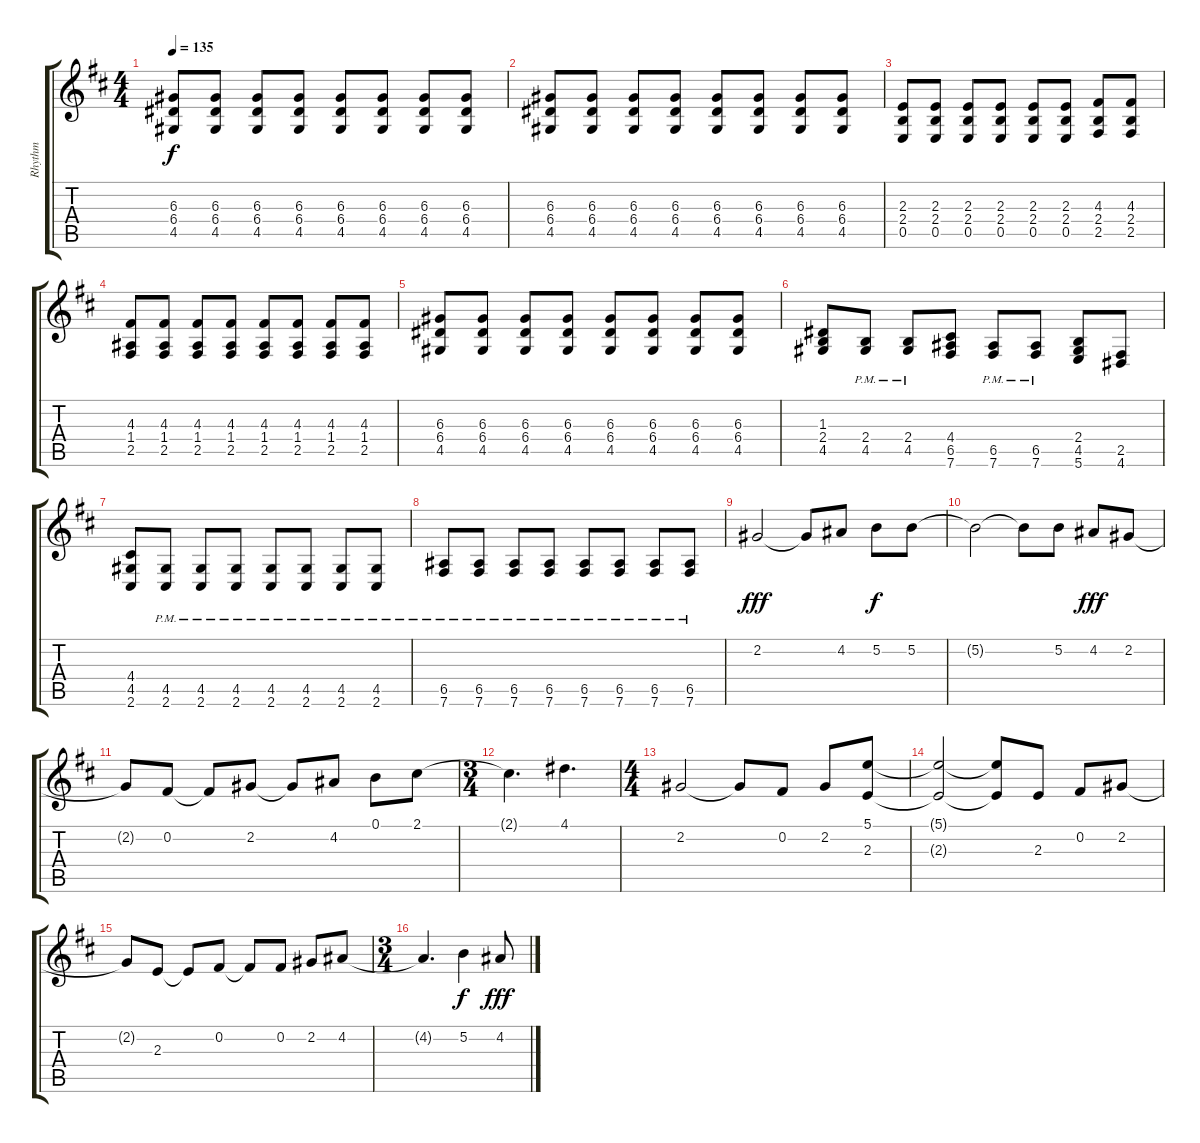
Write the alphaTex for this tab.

\track ("Rhythm" "Rhythm") {instrument distortionguitar}
\staff {score tabs}
\tuning (B3 Gb3 D3 A2 E2 B1) {hide}
\ts (4 4)
\tempo 135
\clef g2
\ks d
(6.3 6.4 4.5).8{dy f} (6.3 6.4 4.5).8 (6.3 6.4 4.5).8 (6.3 6.4 4.5).8 (6.3 6.4 4.5).8 (6.3 6.4 4.5).8 (6.3 6.4 4.5).8 (6.3 6.4 4.5).8 |
(6.3 6.4 4.5).8 (6.3 6.4 4.5).8 (6.3 6.4 4.5).8 (6.3 6.4 4.5).8 (6.3 6.4 4.5).8 (6.3 6.4 4.5).8 (6.3 6.4 4.5).8 (6.3 6.4 4.5).8 |
(2.3 2.4 0.5).8 (2.3 2.4 0.5).8 (2.3 2.4 0.5).8 (2.3 2.4 0.5).8 (2.3 2.4 0.5).8 (2.3 2.4 0.5).8 (4.3 2.4 2.5).8 (4.3 2.4 2.5).8 |
(4.3 1.4 2.5).8 (4.3 1.4 2.5).8 (4.3 1.4 2.5).8 (4.3 1.4 2.5).8 (4.3 1.4 2.5).8 (4.3 1.4 2.5).8 (4.3 1.4 2.5).8 (4.3 1.4 2.5).8 |
(6.3 6.4 4.5).8 (6.3 6.4 4.5).8 (6.3 6.4 4.5).8 (6.3 6.4 4.5).8 (6.3 6.4 4.5).8 (6.3 6.4 4.5).8 (6.3 6.4 4.5).8 (6.3 6.4 4.5).8 |
(1.3 2.4 4.5).8 (2.4{pm} 4.5{pm}).8 (2.4{pm} 4.5{pm}).8 (4.4 6.5 7.6).8 (6.5{pm} 7.6{pm}).8 (6.5{pm} 7.6{pm}).8 (2.4 4.5 5.6).8 (2.5 4.6).8 |
(4.4 4.5 2.6).8 (4.5{pm} 2.6{pm}).8 (4.5{pm} 2.6{pm}).8 (4.5{pm} 2.6{pm}).8 (4.5{pm} 2.6{pm}).8 (4.5{pm} 2.6{pm}).8 (4.5{pm} 2.6{pm}).8 (4.5{pm} 2.6{pm}).8 |
(6.5{pm} 7.6).8 (6.5{pm} 7.6).8 (6.5{pm} 7.6).8 (6.5{pm} 7.6).8 (6.5{pm} 7.6).8 (6.5{pm} 7.6).8 (6.5{pm} 7.6).8 (6.5{pm} 7.6).8 |
2.2.2{dy fff} 2.2{t}.8 4.2.8 5.2.8{dy f} 5.2.8 |
5.2{t}.2 5.2{t}.8 5.2.8 4.2.8{dy fff} 2.2.8 |
2.2{t}.8 0.2.8 0.2{t}.8 2.2.8 2.2{t}.8 4.2.8 0.1.8 2.1.8 |
\ts (3 4)
2.1{t}.4{d} 4.1.4{d} |
\ts (4 4)
2.2.2 2.2{t}.8 0.2.8 2.2.8 (5.1 2.3).8 |
(5.1{t} 2.3{t}).2 (5.1{t} 2.3{t}).8 2.3.8 0.2.8 2.2.8 |
2.2{t}.8 2.3.8 2.3{t}.8 0.2.8 0.2{t}.8 0.2.8 2.2.8 4.2.8 |
\ts (3 4)
4.2{t}.4{d} 5.2.4{dy f} 4.2.8{dy fff}
